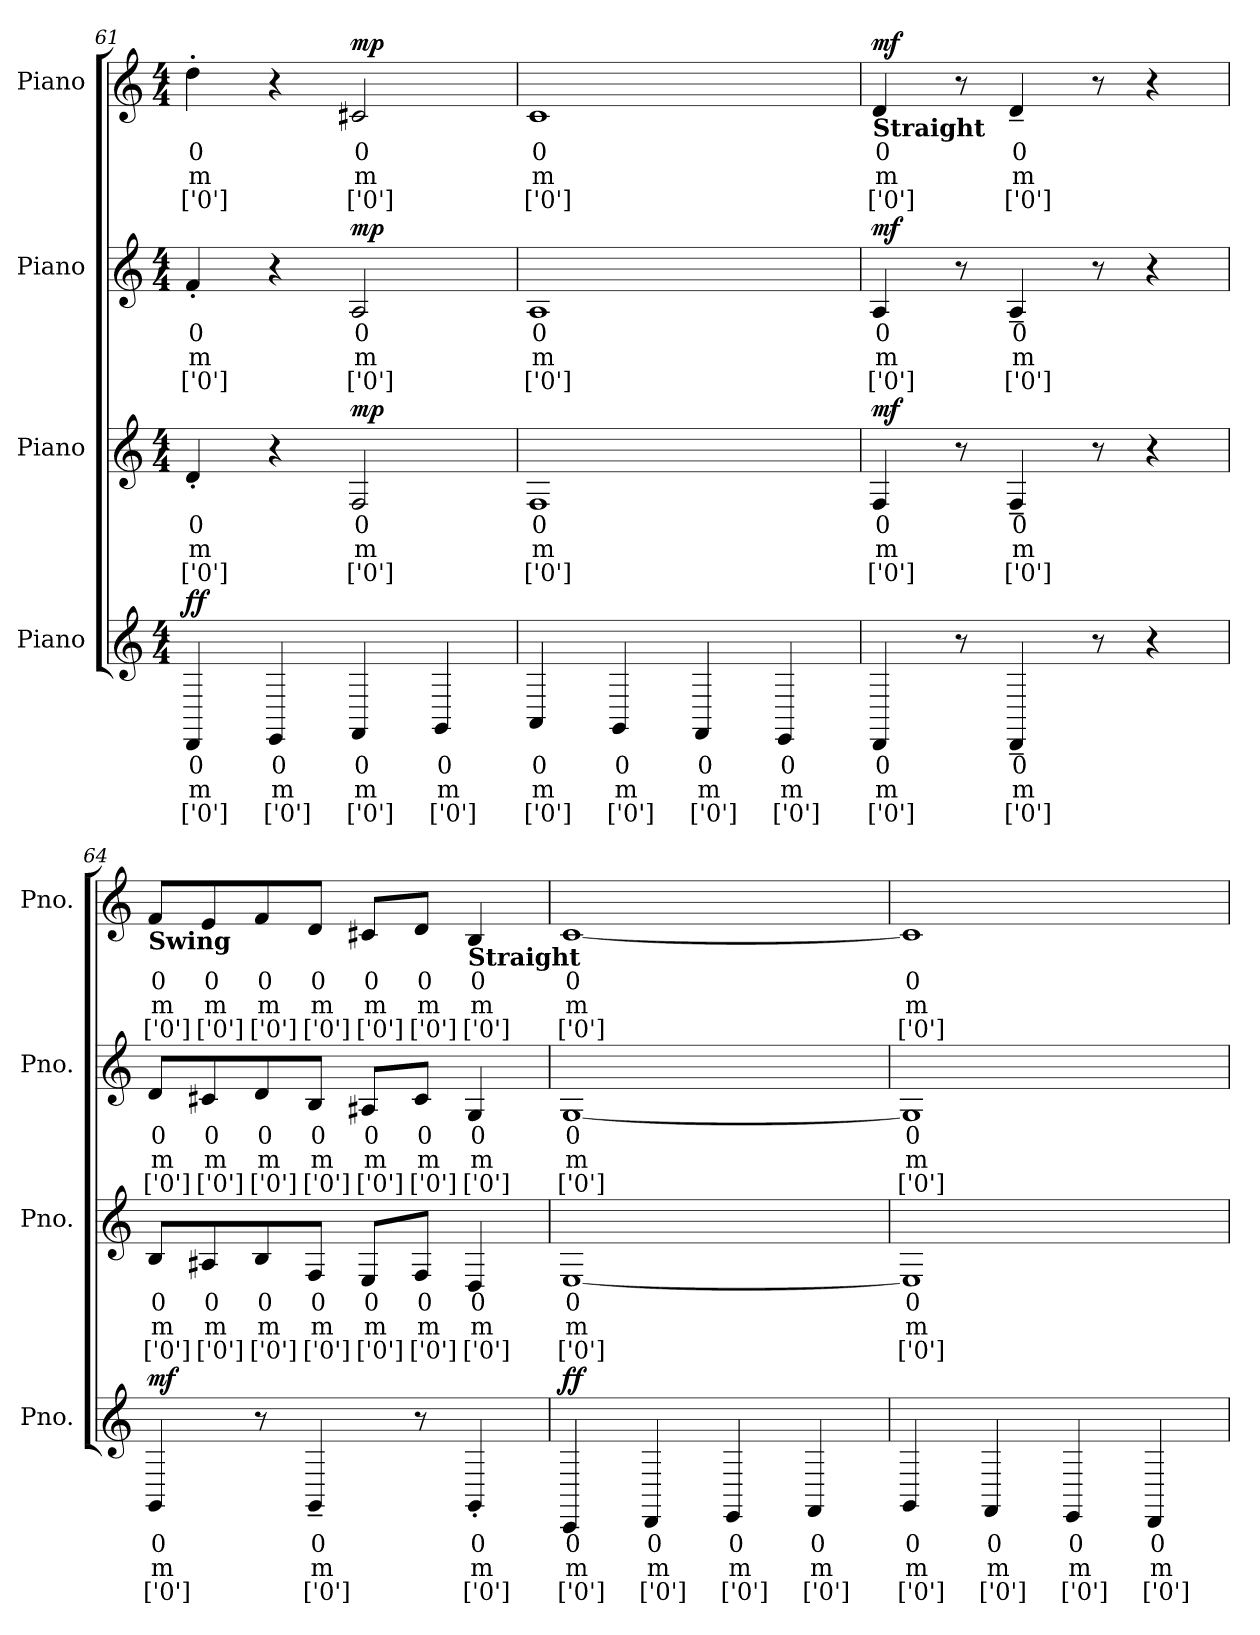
**kern	**text	**text	**text	**dynam	**kern	**text	**text	**text	**dynam	**kern	**text	**text	**text	**dynam	**kern	**text	**text	**text	**dynam
*part4	*part4	*part4	*part4	*part4	*part3	*part3	*part3	*part3	*part3	*part2	*part2	*part2	*part2	*part2	*part1	*part1	*part1	*part1	*part1
*staff4	*staff4	*staff4	*staff4	*staff4	*staff3	*staff3	*staff3	*staff3	*staff3	*staff2	*staff2	*staff2	*staff2	*staff2	*staff1	*staff1	*staff1	*staff1	*staff1
*I"Piano	*	*	*	*	*I"Piano	*	*	*	*	*I"Piano	*	*	*	*	*I"Piano	*	*	*	*
*I'Pno.	*	*	*	*	*I'Pno.	*	*	*	*	*I'Pno.	*	*	*	*	*I'Pno.	*	*	*	*
*clefG2	*	*	*	*	*clefG2	*	*	*	*	*clefG2	*	*	*	*	*clefG2	*	*	*	*
*k[]	*	*	*	*	*k[]	*	*	*	*	*k[]	*	*	*	*	*k[]	*	*	*	*
*M4/4	*	*	*	*	*M4/4	*	*	*	*	*M4/4	*	*	*	*	*M4/4	*	*	*	*
=61	=61	=61	=61	=61	=61	=61	=61	=61	=61	=61	=61	=61	=61	=61	=61	=61	=61	=61	=61
!	!	!	!	!LO:DY:b	!	!	!	!	!	!	!	!	!	!	!	!	!	!	!
4DDi/	0	m	['0']	ff	4d'j/	0	m	['0']	.	4f'Z/	0	m	['0']	.	4dd'V\	0	m	['0']	.
4EEi/	0	m	['0']	.	4r	.	.	.	.	4r	.	.	.	.	4r	.	.	.	.
!	!	!	!	!	!	!	!	!	!LO:DY:b	!	!	!	!	!LO:DY:b	!	!	!	!	!LO:DY:b
4FFi/	0	m	['0']	.	2Fj/	0	m	['0']	mp	2AZ/	0	m	['0']	mp	2c#XV/	0	m	['0']	mp
4GGi/	0	m	['0']	.	.	.	.	.	.	.	.	.	.	.	.	.	.	.	.
=62	=62	=62	=62	=62	=62	=62	=62	=62	=62	=62	=62	=62	=62	=62	=62	=62	=62	=62	=62
4AAi/	0	m	['0']	.	1Fj	0	m	['0']	.	1AZ	0	m	['0']	.	1cV	0	m	['0']	.
4GGi/	0	m	['0']	.	.	.	.	.	.	.	.	.	.	.	.	.	.	.	.
4FFi/	0	m	['0']	.	.	.	.	.	.	.	.	.	.	.	.	.	.	.	.
4EEi/	0	m	['0']	.	.	.	.	.	.	.	.	.	.	.	.	.	.	.	.
=63	=63	=63	=63	=63	=63	=63	=63	=63	=63	=63	=63	=63	=63	=63	=63	=63	=63	=63	=63
!	!	!	!	!	!	!	!	!	!	!	!	!	!	!	!LO:TX:b:B:t=Straight	!	!	!	!
!	!	!	!	!	!	!	!	!	!LO:DY:b	!	!	!	!	!LO:DY:b	!	!	!	!	!LO:DY:b
4DDi/	0	m	['0']	.	4Fj/	0	m	['0']	mf	4AZ/	0	m	['0']	mf	4dV/	0	m	['0']	mf
8r	.	.	.	.	8r	.	.	.	.	8r	.	.	.	.	8r	.	.	.	.
4DD~i/	0	m	['0']	.	4F~j/	0	m	['0']	.	4A~Z/	0	m	['0']	.	4d~V/	0	m	['0']	.
8r	.	.	.	.	8r	.	.	.	.	8r	.	.	.	.	8r	.	.	.	.
4r	.	.	.	.	4r	.	.	.	.	4r	.	.	.	.	4r	.	.	.	.
=64	=64	=64	=64	=64	=64	=64	=64	=64	=64	=64	=64	=64	=64	=64	=64	=64	=64	=64	=64
!	!	!	!	!	!	!	!	!	!	!	!	!	!	!	!LO:TX:b:B:t=Swing	!	!	!	!
!	!	!	!	!LO:DY:b	!	!	!	!	!	!	!	!	!	!	!	!	!	!	!
4GGi/	0	m	['0']	mf	8Bj/L	0	m	['0']	.	8dZ/L	0	m	['0']	.	8fV/L	0	m	['0']	.
.	.	.	.	.	8A#Xj/	0	m	['0']	.	8c#XZ/	0	m	['0']	.	8eV/	0	m	['0']	.
8r	.	.	.	.	8Bj/	0	m	['0']	.	8dZ/	0	m	['0']	.	8fV/	0	m	['0']	.
4GG~i/	0	m	['0']	.	8Fj/J	0	m	['0']	.	8BZ/J	0	m	['0']	.	8dV/J	0	m	['0']	.
.	.	.	.	.	8Ej/L	0	m	['0']	.	8A#XZ/L	0	m	['0']	.	8c#XV/L	0	m	['0']	.
8r	.	.	.	.	8Fj/J	0	m	['0']	.	8c#Z/J	0	m	['0']	.	8dV/J	0	m	['0']	.
!	!	!	!	!	!	!	!	!	!	!	!	!	!	!	!LO:TX:b:B:t=Straight	!	!	!	!
4GG'i/	0	m	['0']	.	4Dj/	0	m	['0']	.	4GZ/	0	m	['0']	.	4BV/	0	m	['0']	.
!!LO:PB:g=z
=65	=65	=65	=65	=65	=65	=65	=65	=65	=65	=65	=65	=65	=65	=65	=65	=65	=65	=65	=65
!	!	!	!	!LO:DY:b	!	!	!	!	!	!	!	!	!	!	!	!	!	!	!
4CCi/	0	m	['0']	ff	[1Ej	0	m	['0']	.	[1GZ	0	m	['0']	.	[1cV	0	m	['0']	.
4DDi/	0	m	['0']	.	.	.	.	.	.	.	.	.	.	.	.	.	.	.	.
4EEi/	0	m	['0']	.	.	.	.	.	.	.	.	.	.	.	.	.	.	.	.
4FFi/	0	m	['0']	.	.	.	.	.	.	.	.	.	.	.	.	.	.	.	.
=66	=66	=66	=66	=66	=66	=66	=66	=66	=66	=66	=66	=66	=66	=66	=66	=66	=66	=66	=66
4GGi/	0	m	['0']	.	1Ej]	0	m	['0']	.	1GZ]	0	m	['0']	.	1cV]	0	m	['0']	.
4FFi/	0	m	['0']	.	.	.	.	.	.	.	.	.	.	.	.	.	.	.	.
4EEi/	0	m	['0']	.	.	.	.	.	.	.	.	.	.	.	.	.	.	.	.
4DDi/	0	m	['0']	.	.	.	.	.	.	.	.	.	.	.	.	.	.	.	.
=	=	=	=	=	=	=	=	=	=	=	=	=	=	=	=	=	=	=	=
*-	*-	*-	*-	*-	*-	*-	*-	*-	*-	*-	*-	*-	*-	*-	*-	*-	*-	*-	*-
